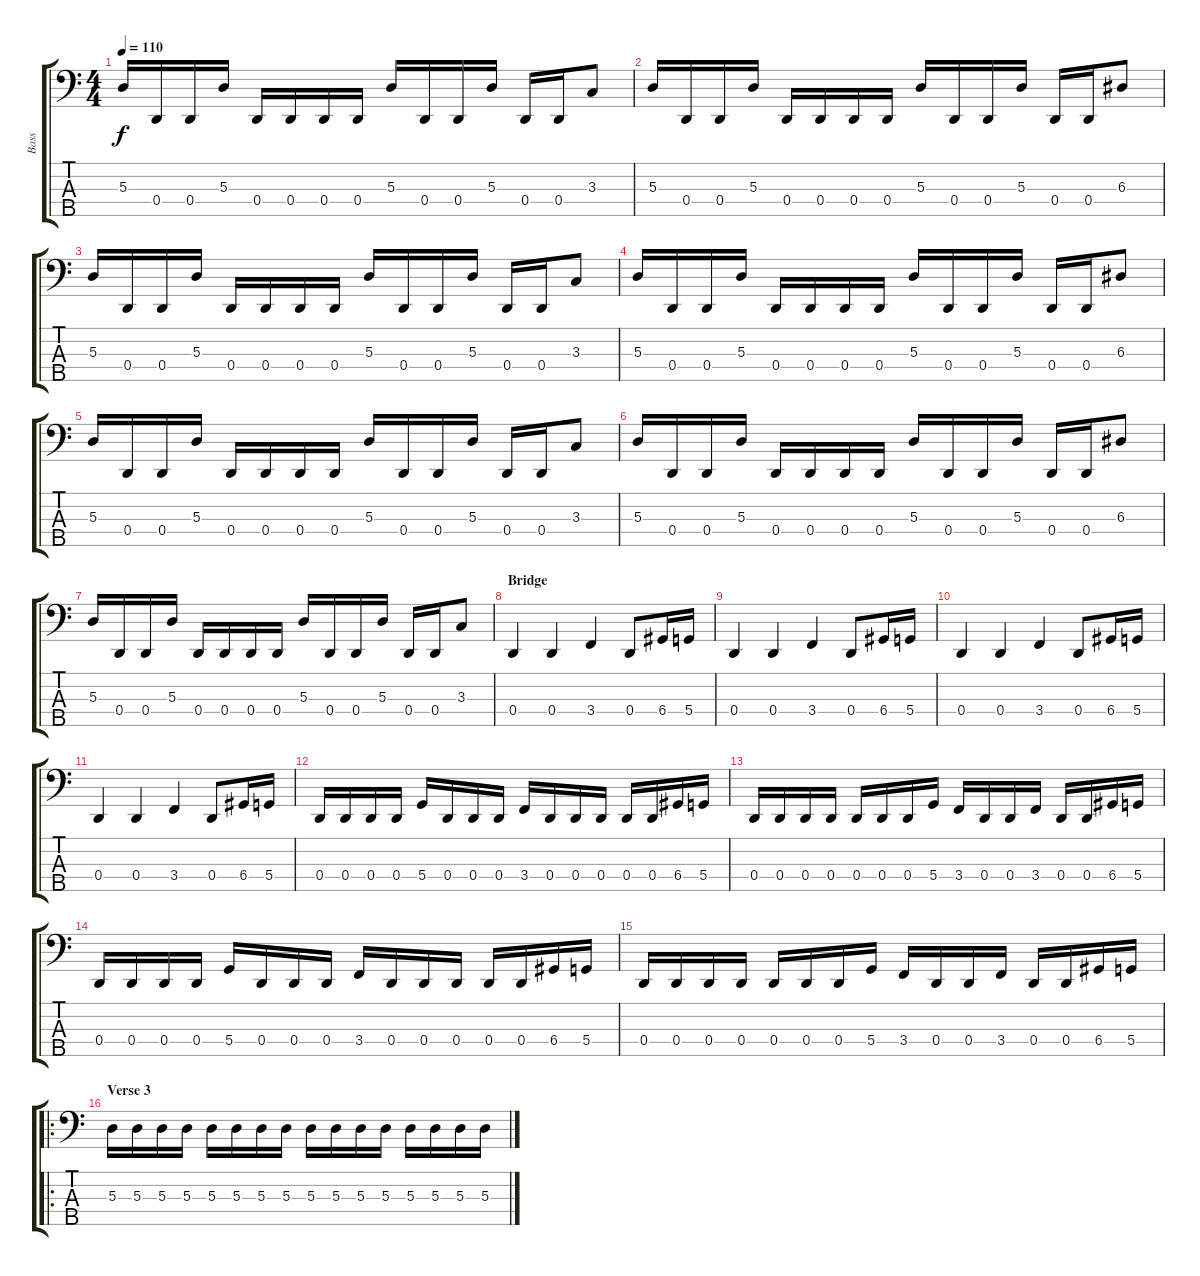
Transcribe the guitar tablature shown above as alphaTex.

\track ("Bass" "Bass") {instrument synthbass1}
\staff {score tabs}
\tuning (G2 D2 A1 D1 B0) {hide}
\ts (4 4)
\tempo 110
\clef f4
\ks c
5.3.16{dy f} 0.4.16 0.4.16 5.3.16 0.4.16 0.4.16 0.4.16 0.4.16 5.3.16 0.4.16 0.4.16 5.3.16 0.4.16 0.4.16 3.3.8 |
5.3.16 0.4.16 0.4.16 5.3.16 0.4.16 0.4.16 0.4.16 0.4.16 5.3.16 0.4.16 0.4.16 5.3.16 0.4.16 0.4.16 6.3.8 |
5.3.16 0.4.16 0.4.16 5.3.16 0.4.16 0.4.16 0.4.16 0.4.16 5.3.16 0.4.16 0.4.16 5.3.16 0.4.16 0.4.16 3.3.8 |
5.3.16 0.4.16 0.4.16 5.3.16 0.4.16 0.4.16 0.4.16 0.4.16 5.3.16 0.4.16 0.4.16 5.3.16 0.4.16 0.4.16 6.3.8 |
5.3.16 0.4.16 0.4.16 5.3.16 0.4.16 0.4.16 0.4.16 0.4.16 5.3.16 0.4.16 0.4.16 5.3.16 0.4.16 0.4.16 3.3.8 |
5.3.16 0.4.16 0.4.16 5.3.16 0.4.16 0.4.16 0.4.16 0.4.16 5.3.16 0.4.16 0.4.16 5.3.16 0.4.16 0.4.16 6.3.8 |
5.3.16 0.4.16 0.4.16 5.3.16 0.4.16 0.4.16 0.4.16 0.4.16 5.3.16 0.4.16 0.4.16 5.3.16 0.4.16 0.4.16 3.3.8 |
\section ("" "Bridge")
0.4.4 0.4.4 3.4.4 0.4.8 6.4.16 5.4.16 |
0.4.4 0.4.4 3.4.4 0.4.8 6.4.16 5.4.16 |
0.4.4 0.4.4 3.4.4 0.4.8 6.4.16 5.4.16 |
0.4.4 0.4.4 3.4.4 0.4.8 6.4.16 5.4.16 |
0.4.16 0.4.16 0.4.16 0.4.16 5.4.16 0.4.16 0.4.16 0.4.16 3.4.16 0.4.16 0.4.16 0.4.16 0.4.16 0.4.16 6.4.16 5.4.16 |
0.4.16 0.4.16 0.4.16 0.4.16 0.4.16 0.4.16 0.4.16 5.4.16 3.4.16 0.4.16 0.4.16 3.4.16 0.4.16 0.4.16 6.4.16 5.4.16 |
0.4.16 0.4.16 0.4.16 0.4.16 5.4.16 0.4.16 0.4.16 0.4.16 3.4.16 0.4.16 0.4.16 0.4.16 0.4.16 0.4.16 6.4.16 5.4.16 |
0.4.16 0.4.16 0.4.16 0.4.16 0.4.16 0.4.16 0.4.16 5.4.16 3.4.16 0.4.16 0.4.16 3.4.16 0.4.16 0.4.16 6.4.16 5.4.16 |
\ro
\section ("" "Verse 3")
5.3.16 5.3.16 5.3.16 5.3.16 5.3.16 5.3.16 5.3.16 5.3.16 5.3.16 5.3.16 5.3.16 5.3.16 5.3.16 5.3.16 5.3.16 5.3.16
